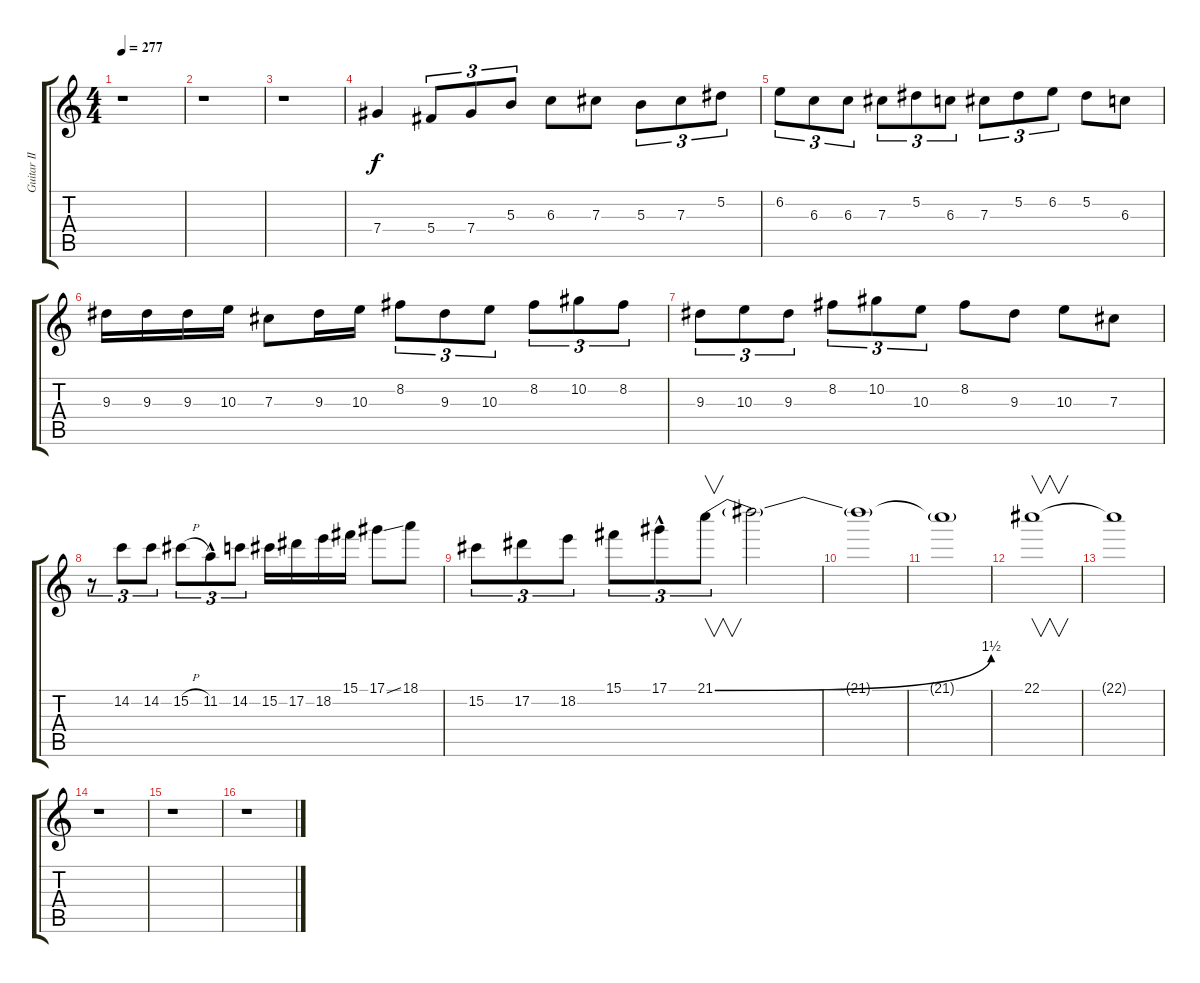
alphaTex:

\track ("Guitar II" "Guitar II") {instrument overdrivenguitar}
\staff {score tabs}
\tuning (Eb4 Bb3 Gb3 Db3 Ab2 Eb2) {hide}
\ts (4 4)
\tempo 277
\clef g2
\ks c
r.1{dy f} |
r.1 |
r.1 |
7.4.4{balance 8} 5.4.8{tu (3 2)} 7.4.8{tu (3 2)} 5.3.8{tu (3 2)} 6.3.8 7.3.8 5.3.8{tu (3 2)} 7.3.8{tu (3 2)} 5.2.8{tu (3 2)} |
6.2.8{tu (3 2)} 6.3.8{tu (3 2)} 6.3.8{tu (3 2)} 7.3.8{tu (3 2)} 5.2.8{tu (3 2)} 6.3.8{tu (3 2)} 7.3.8{tu (3 2)} 5.2.8{tu (3 2)} 6.2.8{tu (3 2)} 5.2.8 6.3.8 |
9.3.16 9.3.16 9.3.16 10.3.16 7.3.8 9.3.16 10.3.16 8.2.8{tu (3 2)} 9.3.8{tu (3 2)} 10.3.8{tu (3 2)} 8.2.8{tu (3 2)} 10.2.8{tu (3 2)} 8.2.8{tu (3 2)} |
9.3.8{tu (3 2)} 10.3.8{tu (3 2)} 9.3.8{tu (3 2)} 8.2.8{tu (3 2)} 10.2.8{tu (3 2)} 10.3.8{tu (3 2)} 8.2.8 9.3.8 10.3.8 7.3.8 |
r.8{tu (3 2)} 14.2.8{tu (3 2)} 14.2.8{tu (3 2)} 15.2{h}.8{tu (3 2)} 11.2{hac}.8{tu (3 2)} 14.2.8{tu (3 2)} 15.2.16 17.2.16 18.2.16 15.1.16 17.1{ss}.8 18.1.8 |
15.2.8{tu (3 2) balance 8} 17.2.8{tu (3 2)} 18.2.8{tu (3 2)} 15.1.8{tu (3 2)} 17.1{hac}.8{tu (3 2)} 21.1{be (bend 0 0 60 6)}.8{v tu (3 2)} 21.1{t}.2 |
21.1{t}.1 |
21.1{t}.1 |
22.1.1{v} |
22.1{t}.1 |
r.1 |
r.1 |
r.1
